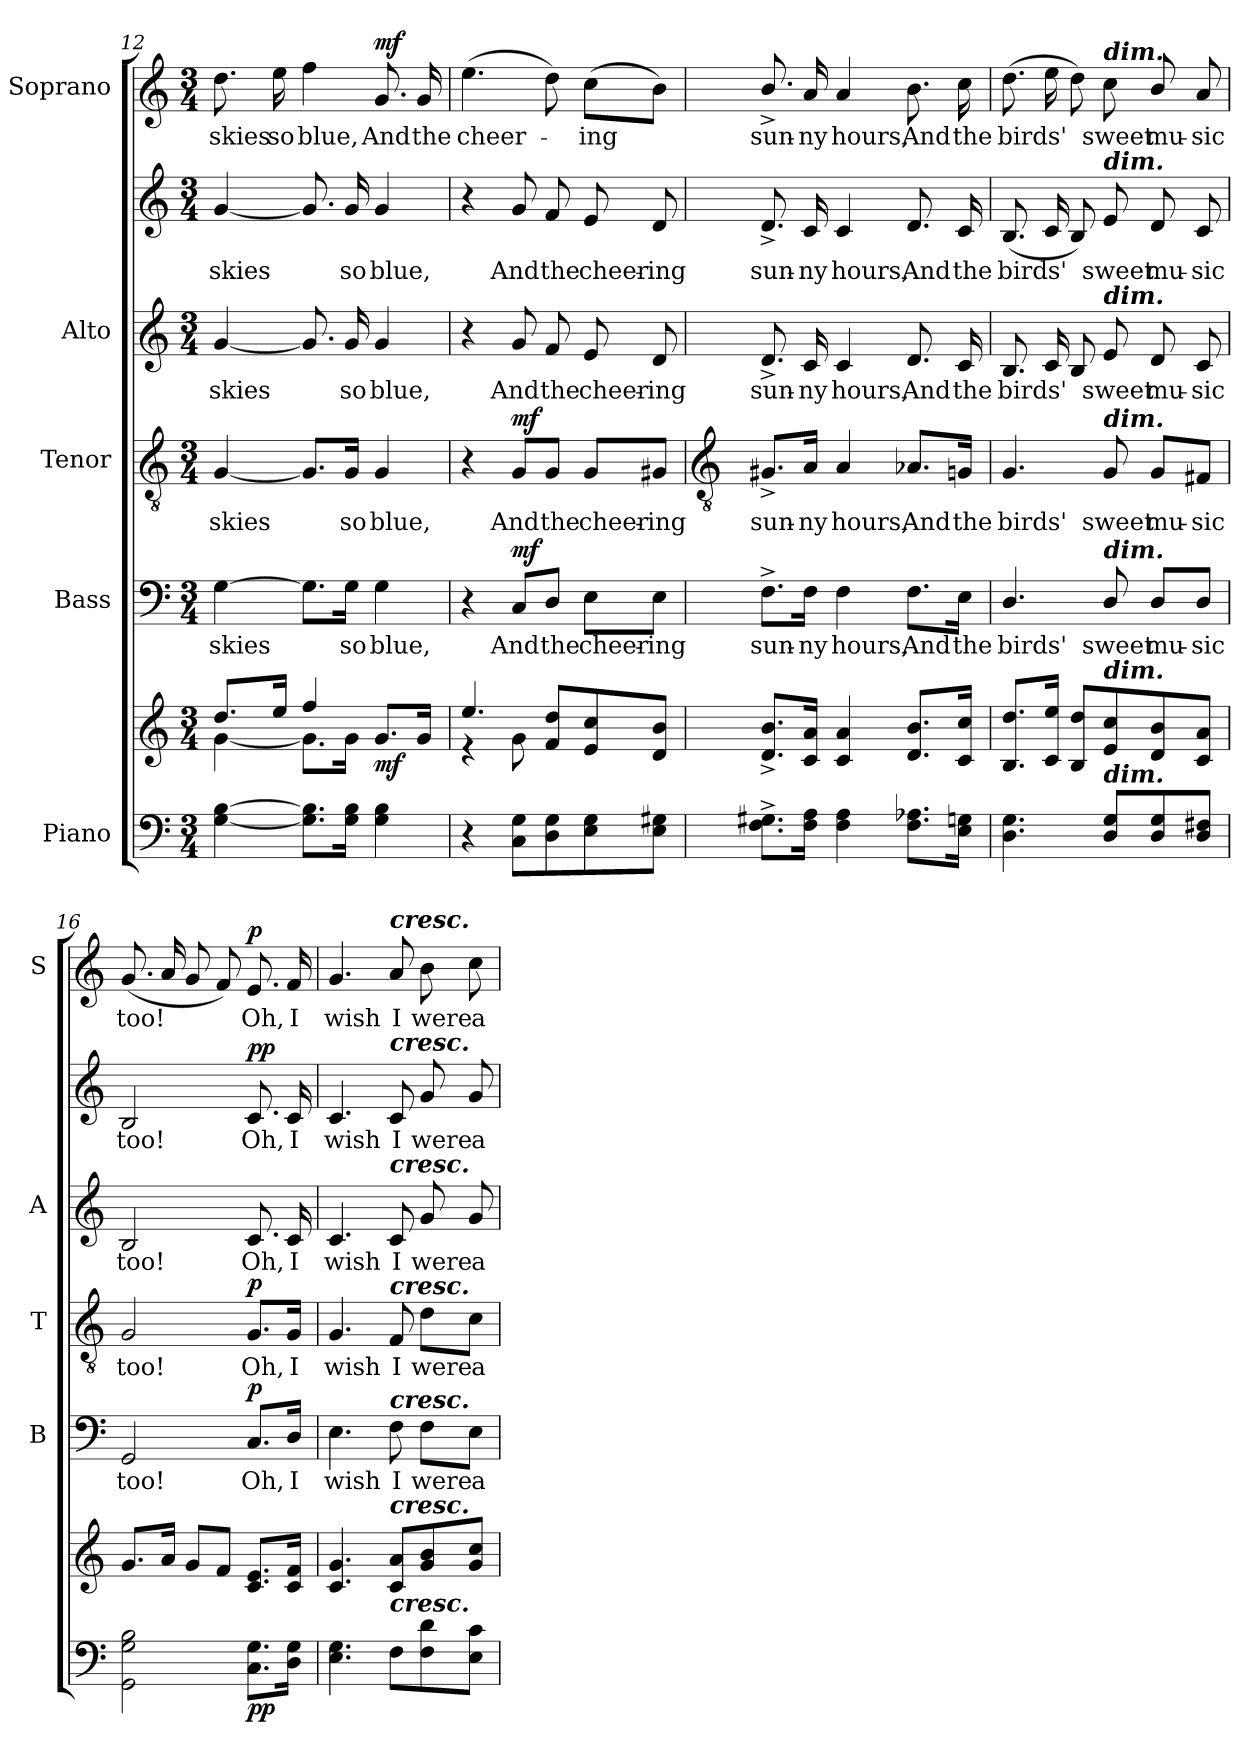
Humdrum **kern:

**kern	**kern	**dynam	**kern	**text	**dynam	**kern	**text	**dynam	**kern	**text	**kern	**text	**dynam	**kern	**text	**dynam
*part5	*part5	*part5	*part4	*part4	*part4	*part3	*part3	*part3	*part2	*part2	*part2	*part2	*part2	*part1	*part1	*part1
*staff7	*staff6	*staff6/7	*staff5	*staff5	*staff5	*staff4	*staff4	*staff4	*staff3	*staff3	*staff2	*staff2	*staff2/3	*staff1	*staff1	*staff1
*I"Piano	*	*	*I"Bass	*	*	*I"Tenor	*	*	*I"Alto	*	*	*	*	*I"Soprano	*	*
*	*	*	*I'B	*	*	*I'T	*	*	*I'A	*	*	*	*	*I'S	*	*
*clefF4	*clefG2	*	*clefF4	*	*	*clefGv2	*	*	*	*	*clefG2	*	*	*clefG2	*	*
*k[]	*k[]	*	*k[]	*	*	*k[]	*	*	*k[]	*	*k[]	*	*	*k[]	*	*
*C:	*C:	*	*C:	*	*	*C:	*	*	*C:	*	*C:	*	*	*C:	*	*
*M3/4	*M3/4	*	*M3/4	*	*	*M3/4	*	*	*M3/4	*	*M3/4	*	*	*M3/4	*	*
=12	=12	=12	=12	=12	=12	=12	=12	=12	=12	=12	=12	=12	=12	=12	=12	=12
*	*^	*	*	*	*	*	*	*	*	*	*	*	*	*	*	*
!	!	!	!	!	!LO:LY:b	!	!	!LO:LY:b	!	!	!LO:LY:b	!	!LO:LY:b	!	!	!LO:LY:b	!
[4G [4B	8.dd/L	[4g\	.	[4G	skies	.	[4G	skies	.	[4g	skies	[4g	skies	.	8.dd	skies	.
!	!	!	!	!	!	!	!	!	!	!	!	!	!	!	!	!LO:LY:b	!
.	16ee/J	.	.	.	.	.	.	.	.	.	.	.	.	.	16ee	so	.
!	!	!	!	!	!	!	!	!	!	!	!	!	!	!	!	!LO:LY:b	!
8.G] 8.B]L	4ff/	8.g\L]	.	8.G\L]	.	.	8.G/L]	.	.	8.g]	.	8.g]	.	.	4ff	blue,	.
!	!	!	!	!	!LO:LY:b	!	!	!LO:LY:b	!	!	!LO:LY:b	!	!LO:LY:b	!	!	!	!
16G 16BJ	.	16g\J	.	16G\Jk	so	.	16G/Jk	so	.	16g	so	16g	so	.	.	.	.
!	!	!	!LO:DY:b	!	!LO:LY:b	!	!	!LO:LY:b	!	!	!LO:LY:b	!	!LO:LY:b	!	!	!LO:LY:b	!LO:DY:b
4G 4B	8.g/L	4ryy	mf	4G	blue,	.	4G	blue,	.	4g	blue,	4g	blue,	.	8.g	And	mf
!	!	!	!	!	!	!	!	!	!	!	!	!	!	!	!	!LO:LY:b	!
.	16g/J	.	.	.	.	.	.	.	.	.	.	.	.	.	16g	the	.
=13	=13	=13	=13	=13	=13	=13	=13	=13	=13	=13	=13	=13	=13	=13	=13	=13	=13
!	!	!	!	!	!	!	!	!	!	!	!	!	!	!	!	!LO:LY:b	!
4r	4.ee/	4r	.	4r	.	.	4r	.	.	4r	.	4r	.	.	(>4.ee	cheer-	.
!	!	!	!LO:DY:b=2	!	!LO:LY:b	!	!	!LO:LY:b	!	!	!LO:LY:b	!	!LO:LY:b	!	!	!	!
!	!	!	!LO:DY:n=1:b	!	!	!LO:DY:b	!	!	!LO:DY:b	!	!	!	!	!LO:DY:b=2	!	!	!
!	!	!	!	!	!	!	!	!	!	!	!	!	!	!LO:DY:n=1:b	!	!	!
8C 8GL	.	8g\	mf mf	8C/L	And	mf	8G/L	And	mf	8g	And	8g	And	mf mf	.	.	.
!	!	!	!	!	!LO:LY:b	!	!	!LO:LY:b	!	!	!LO:LY:b	!	!LO:LY:b	!	!	!	!
8D 8G	8f/ 8dd/L	4.ryy	.	8D/J	the	.	8G/J	the	.	8f	the	8f	the	.	8dd)	.	.
!	!	!	!	!	!LO:LY:b	!	!	!LO:LY:b	!	!	!LO:LY:b	!	!LO:LY:b	!	!	!LO:LY:b	!
8E 8G	8e/ 8cc/	.	.	8E\L	cheer-	.	8G/L	cheer-	.	8e	cheer-	8e	cheer-	.	(>8ccL	ing	.
!	!	!	!	!	!LO:LY:b	!	!	!LO:LY:b	!	!	!LO:LY:b	!	!LO:LY:b	!	!	!	!
8E 8G#XJ	8d/ 8b/J	.	.	8E\J	-ing	.	8G#X/J	-ing	.	8d	-ing	8d	-ing	.	8bJ)	.	.
*	*v	*v	*	*	*	*	*	*	*	*	*	*	*	*	*	*	*
!!LO:LB:g=z
=14	=14	=14	=14	=14	=14	=14	=14	=14	=14	=14	=14	=14	=14	=14	=14	=14
*	*	*	*	*	*	*clefGv2	*	*	*	*	*	*	*	*	*	*
!	!	!	!	!LO:LY:b	!	!	!LO:LY:b	!	!	!LO:LY:b	!	!LO:LY:b	!	!	!LO:LY:b	!
8.F^ 8.G#X^L	8.d/^ 8.b/^L	.	8.F^\L	sun-	.	8.G#X^/L	sun-	.	8.d^	sun-	8.d^	sun-	.	8.b^/	sun-	.
!	!	!	!	!LO:LY:b	!	!	!LO:LY:b	!	!	!LO:LY:b	!	!LO:LY:b	!	!	!LO:LY:b	!
16F 16AJ	16c 16aJ	.	16F\Jk	-ny	.	16A/Jk	-ny	.	16c	-ny	16c	-ny	.	16a	-ny	.
!	!	!	!	!LO:LY:b	!	!	!LO:LY:b	!	!	!LO:LY:b	!	!LO:LY:b	!	!	!LO:LY:b	!
4F 4A	4c 4a	.	4F	hours,	.	4A	hours,	.	4c	hours,	4c	hours,	.	4a	hours,	.
!	!	!	!	!LO:LY:b	!	!	!LO:LY:b	!	!	!LO:LY:b	!	!LO:LY:b	!	!	!LO:LY:b	!
8.F 8.A-XL	8.d 8.bL	.	8.F\L	And	.	8.A-X/L	And	.	8.d	And	8.d	And	.	8.b	And	.
!	!	!	!	!LO:LY:b	!	!	!LO:LY:b	!	!	!LO:LY:b	!	!LO:LY:b	!	!	!LO:LY:b	!
16E 16GnJ	16c 16ccJ	.	16E\Jk	the	.	16Gn/Jk	the	.	16c	the	16c	the	.	16cc	the	.
=15	=15	=15	=15	=15	=15	=15	=15	=15	=15	=15	=15	=15	=15	=15	=15	=15
!	!	!	!	!LO:LY:b	!	!	!LO:LY:b	!	!	!LO:LY:b	!	!LO:LY:b	!	!	!LO:LY:b	!
4.D\ 4.G\	8.B 8.ddL	.	4.D/	birds'	.	4.G	birds'	.	8.BL	birds'	(<8.BL	birds'	.	(>8.ddL	birds'	.
.	16c 16eeJ	.	.	.	.	.	.	.	16cL	.	16cL	.	.	16eeL	.	.
.	8B 8ddL	.	.	.	.	.	.	.	8BJ	.	8BJ)	.	.	8ddJ)	.	.
!	!	!	!	!	!	!	!	!	!	!	!	!	!	!LO:TX:a:Bi:t=dim.	!	!
!	!	!	!	!	!	!	!	!	!	!	!LO:TX:a:Bi:t=dim.	!	!	!	!	!
!	!	!	!	!	!	!	!	!	!LO:TX:a:Bi:t=dim.	!	!	!	!	!	!	!
!	!	!	!	!	!	!LO:TX:a:Bi:t=dim.	!	!	!	!	!	!	!	!	!	!
!	!	!	!LO:TX:a:Bi:t=dim.	!	!	!	!	!	!	!	!	!	!	!	!	!
!	!LO:TX:a:Bi:t=dim.	!	!	!	!	!	!	!	!	!	!	!	!	!	!	!
!LO:TX:a:Bi:t=dim.	!	!	!	!	!	!	!	!	!	!	!	!	!	!	!	!
!	!	!	!	!LO:LY:b	!	!	!LO:LY:b	!	!	!LO:LY:b	!	!LO:LY:b	!	!	!LO:LY:b	!
8D\ 8G\L	8e 8cc	.	8D/	sweet	.	8G	sweet	.	8e	sweet	8e	sweet	.	8cc	sweet	.
!	!	!	!	!LO:LY:b	!	!	!LO:LY:b	!	!	!LO:LY:b	!	!LO:LY:b	!	!	!LO:LY:b	!
8D/ 8G/	8d/ 8b/	.	8D/L	mu-	.	8G/L	mu-	.	8d	mu-	8d	mu-	.	8b/	mu-	.
!	!	!	!	!LO:LY:b	!	!	!LO:LY:b	!	!	!LO:LY:b	!	!LO:LY:b	!	!	!LO:LY:b	!
8D/ 8F#X/J	8c 8aJ	.	8D/J	-sic	.	8F#X/J	-sic	.	8c	-sic	8c	-sic	.	8a	-sic	.
=16	=16	=16	=16	=16	=16	=16	=16	=16	=16	=16	=16	=16	=16	=16	=16	=16
!	!	!	!	!LO:LY:b	!	!	!LO:LY:b	!	!	!LO:LY:b	!	!LO:LY:b	!	!	!LO:LY:b	!
2GG 2G 2B	8.gL	.	2GG	too!	.	2G	too!	.	2B	too!	2B	too!	.	(<8.gL	too!	.
.	16aJ	.	.	.	.	.	.	.	.	.	.	.	.	16aL	.	.
.	8gL	.	.	.	.	.	.	.	.	.	.	.	.	8g	.	.
.	8fJ	.	.	.	.	.	.	.	.	.	.	.	.	8fJ)	.	.
!	!	!LO:DY:b=2	!	!LO:LY:b	!	!	!LO:LY:b	!	!	!LO:LY:b	!	!LO:LY:b	!	!	!LO:LY:b	!
!	!	!LO:DY:n=1:b	!	!	!LO:DY:b	!	!	!LO:DY:b	!	!	!	!	!LO:DY:b=2	!	!	!
!	!	!	!	!	!	!	!	!	!	!	!	!	!LO:DY:n=1:b	!	!	!LO:DY:b
8.C 8.GL	8.c 8.eL	p p	8.C/L	Oh,	p	8.G/L	Oh,	p	8.c	Oh,	8.c	Oh,	p p	8.e	Oh,	p
!	!	!	!	!LO:LY:b	!	!	!LO:LY:b	!	!	!LO:LY:b	!	!LO:LY:b	!	!	!LO:LY:b	!
16D 16GJ	16c 16fJ	.	16D/Jk	I	.	16G/Jk	I	.	16c	I	16c	I	.	16f	I	.
=17	=17	=17	=17	=17	=17	=17	=17	=17	=17	=17	=17	=17	=17	=17	=17	=17
!	!	!	!	!LO:LY:b	!	!	!LO:LY:b	!	!	!LO:LY:b	!	!LO:LY:b	!	!	!LO:LY:b	!
4.E 4.G	4.c 4.g	.	4.E	wish	.	4.G	wish	.	4.c	wish	4.c	wish	.	4.g	wish	.
!	!	!	!	!	!	!	!	!	!	!	!	!	!	!LO:TX:a:Bi:t=cresc.	!	!
!	!	!	!	!	!	!	!	!	!	!	!LO:TX:a:Bi:t=cresc.	!	!	!	!	!
!	!	!	!	!	!	!	!	!	!LO:TX:a:Bi:t=cresc.	!	!	!	!	!	!	!
!	!	!	!	!	!	!LO:TX:a:Bi:t=cresc.	!	!	!	!	!	!	!	!	!	!
!	!	!	!LO:TX:a:Bi:t=cresc.	!	!	!	!	!	!	!	!	!	!	!	!	!
!	!LO:TX:a:Bi:t=cresc.	!	!	!	!	!	!	!	!	!	!	!	!	!	!	!
!LO:TX:a:Bi:t=cresc.	!	!	!	!	!	!	!	!	!	!	!	!	!	!	!	!
!	!	!	!	!LO:LY:b	!	!	!LO:LY:b	!	!	!LO:LY:b	!	!LO:LY:b	!	!	!LO:LY:b	!
8FL	8c 8aL	.	8F	I	.	8F	I	.	8c	I	8c	I	.	8a	I	.
!	!	!	!	!LO:LY:b	!	!	!LO:LY:b	!	!	!LO:LY:b	!	!LO:LY:b	!	!	!LO:LY:b	!
8F 8d	8g 8b	.	8F\L	were	.	8d\L	were	.	8g	were	8g	were	.	8b	were	.
!	!	!	!	!LO:LY:b	!	!	!LO:LY:b	!	!	!LO:LY:b	!	!LO:LY:b	!	!	!LO:LY:b	!
8E 8cJ	8g 8ccJ	.	8E\J	a	.	8c\J	a	.	8g	a	8g	a	.	8cc	a	.
=	=	=	=	=	=	=	=	=	=	=	=	=	=	=	=	=
*-	*-	*-	*-	*-	*-	*-	*-	*-	*-	*-	*-	*-	*-	*-	*-	*-
